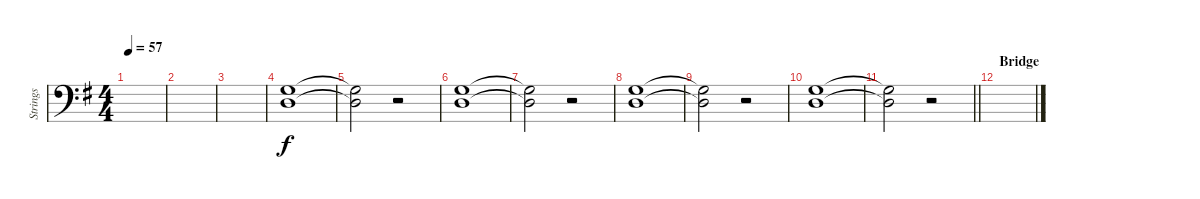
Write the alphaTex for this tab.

\track ("Strings" "Strings") {instrument stringensemble1}
\staff {score}
\tuning (E4 B3 G3 D3 A2 E2 B0) {hide}
\ts (4 4)
\tempo 57
\clef f4
\ks g
|
|
|
(0.3 0.4).1 |
(0.3{t} 0.4{t}).2 r.2 |
(0.3 0.4).1 |
(0.3{t} 0.4{t}).2 r.2 |
(0.3 0.4).1 |
(0.3{t} 0.4{t}).2 r.2 |
(0.3 0.4).1 |
\barLineRight lightlight
(0.3{t} 0.4{t}).2 r.2 |
\section ("" "Bridge")
